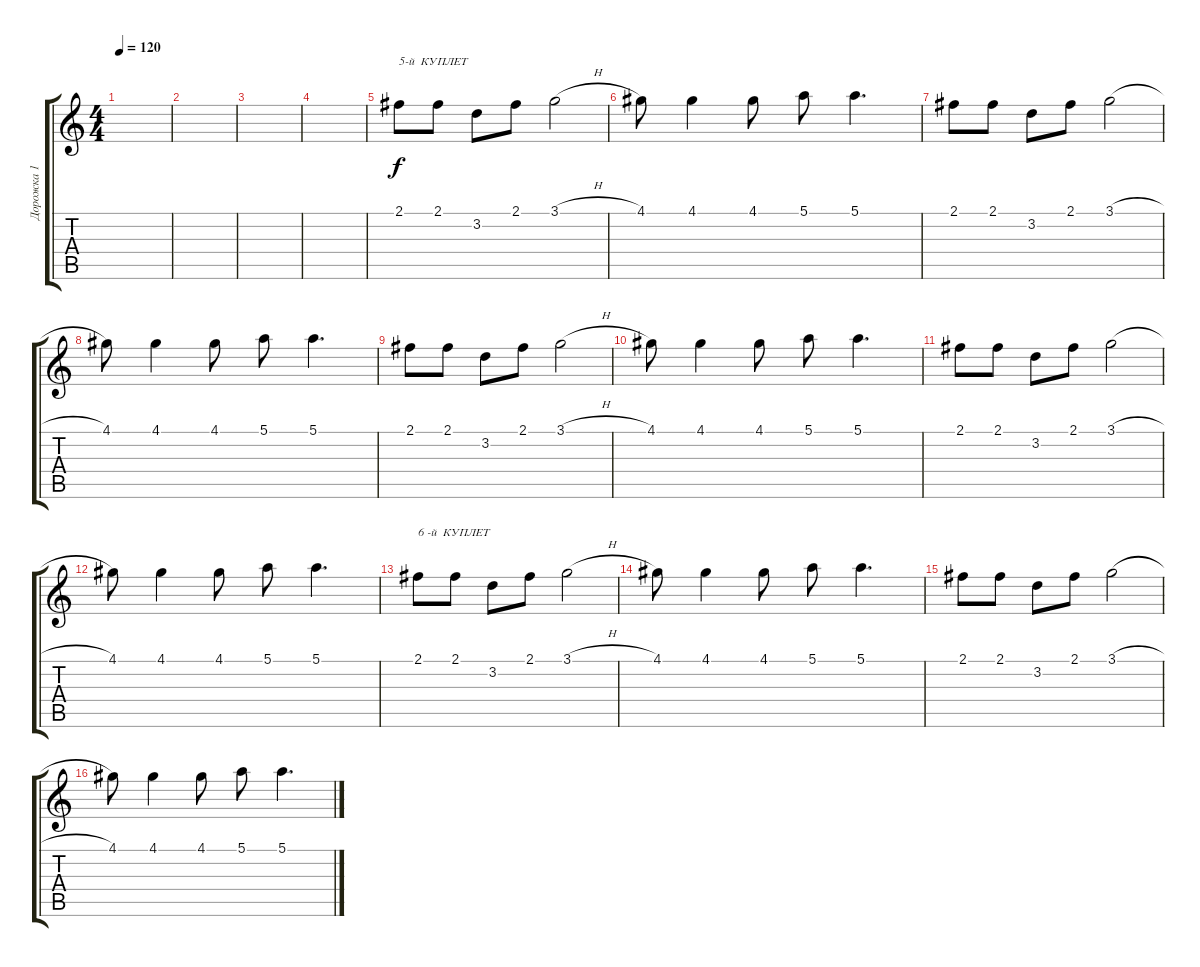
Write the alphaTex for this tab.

\track ("Дорожка 1" "Дорожка 1") {instrument acousticguitarsteel}
\staff {score tabs}
\tuning (E4 B3 G3 D3 A2 E2) {hide}
\ts (4 4)
\tempo 120
\clef g2
\ks c
|
|
|
|
2.1.8{txt "5-й  КУПЛЕТ"} 2.1.8 3.2.8 2.1.8 3.1{h}.2 |
4.1.8 4.1.4 4.1.8 5.1.8 5.1.4{d} |
2.1.8 2.1.8 3.2.8 2.1.8 3.1{h}.2 |
4.1.8 4.1.4 4.1.8 5.1.8 5.1.4{d} |
2.1.8 2.1.8 3.2.8 2.1.8 3.1{h}.2 |
4.1.8 4.1.4 4.1.8 5.1.8 5.1.4{d} |
2.1.8 2.1.8 3.2.8 2.1.8 3.1{h}.2 |
4.1.8 4.1.4 4.1.8 5.1.8 5.1.4{d} |
2.1.8{txt "6 -й  КУПЛЕТ"} 2.1.8 3.2.8 2.1.8 3.1{h}.2 |
4.1.8 4.1.4 4.1.8 5.1.8 5.1.4{d} |
2.1.8 2.1.8 3.2.8 2.1.8 3.1{h}.2 |
4.1.8 4.1.4 4.1.8 5.1.8 5.1.4{d}
